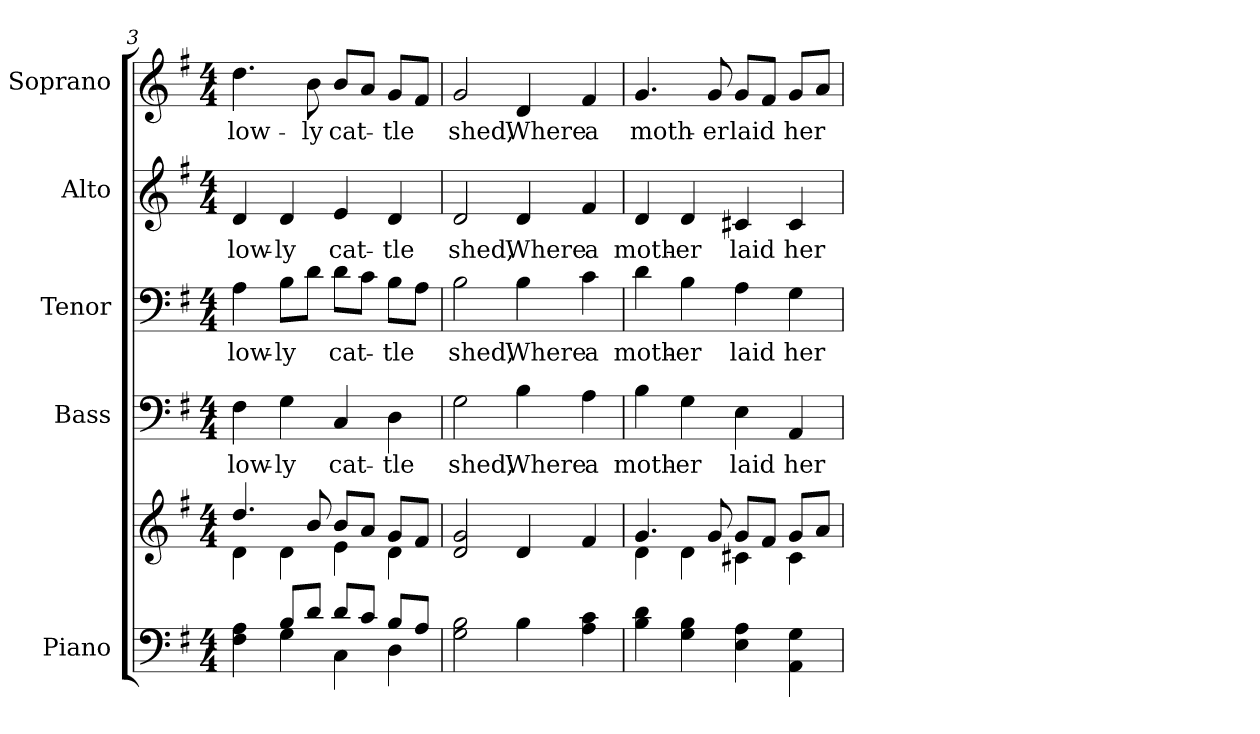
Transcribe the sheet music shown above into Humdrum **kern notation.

**kern	**kern	**kern	**text	**kern	**text	**kern	**text	**kern	**text
*part5	*part5	*part4	*part4	*part3	*part3	*part2	*part2	*part1	*part1
*staff6	*staff5	*staff4	*staff4	*staff3	*staff3	*staff2	*staff2	*staff1	*staff1
*I"Piano	*	*I"Bass	*	*I"Tenor	*	*I"Alto	*	*I"Soprano	*
*I'Pno.	*	*I'B.	*	*I'T.	*	*I'A.	*	*I'S.	*
!!LO:PB:g=z
*clefF4	*clefG2	*clefF4	*	*clefF4	*	*clefG2	*	*clefG2	*
*k[f#]	*k[f#]	*k[f#]	*	*k[f#]	*	*k[f#]	*	*k[f#]	*
*G:	*G:	*G:	*	*G:	*	*G:	*	*G:	*
*M4/4	*M4/4	*M4/4	*	*M4/4	*	*M4/4	*	*M4/4	*
=3	=3	=3	=3	=3	=3	=3	=3	=3	=3
*^	*^	*	*	*	*	*	*	*	*
!	!	!	!	!	!LO:LY:b:color=#000000	!	!	!	!	!	!
!	!	!	!	!	!	!	!LO:LY:b:color=#000000	!	!	!	!
!	!	!	!	!	!	!	!	!	!LO:LY:b:color=#000000	!	!
!	!	!	!	!	!	!	!	!	!	!	!LO:LY:b:color=#000000
4F#i\ 4Ai	4ryy	4.ddi/	4di\	4F#i\	low-	4Ai\	low-	4di/	low-	4.ddi\	low-
!	!	!	!	!	!LO:LY:b:color=#000000	!	!	!	!	!	!
!	!	!	!	!	!	!	!LO:LY:b:color=#000000	!	!	!	!
!	!	!	!	!	!	!	!	!	!LO:LY:b:color=#000000	!	!
8Bi/L	4Gi\	.	4di\	4Gi\	-ly	8Bi\L	-ly	4di/	-ly	.	.
!	!	!	!	!	!	!	!	!	!	!	!LO:LY:b:color=#000000
8di/J	.	8bi/	.	.	.	8di\J	.	.	.	8bi\	-ly
!	!	!	!	!	!LO:LY:b:color=#000000	!	!	!	!	!	!
!	!	!	!	!	!	!	!LO:LY:b:color=#000000	!	!	!	!
!	!	!	!	!	!	!	!	!	!LO:LY:b:color=#000000	!	!
!	!	!	!	!	!	!	!	!	!	!	!LO:LY:b:color=#000000
8di/L	4Ci\	8bi/L	4ei\	4Ci/	cat-	8di\L	cat-	4ei/	cat-	8bi/L	cat-
8ci/J	.	8ai/J	.	.	.	8ci\J	.	.	.	8ai/J	.
!	!	!	!	!	!LO:LY:b:color=#000000	!	!	!	!	!	!
!	!	!	!	!	!	!	!LO:LY:b:color=#000000	!	!	!	!
!	!	!	!	!	!	!	!	!	!LO:LY:b:color=#000000	!	!
!	!	!	!	!	!	!	!	!	!	!	!LO:LY:b:color=#000000
8Bi/L	4Di\	8gi/L	4di\	4Di\	-tle	8Bi\L	-tle	4di/	-tle	8gi/L	-tle
8Ai/J	.	8f#i/J	.	.	.	8Ai\J	.	.	.	8f#i/J	.
*v	*v	*	*	*	*	*	*	*	*	*	*
*	*v	*v	*	*	*	*	*	*	*	*
=4	=4	=4	=4	=4	=4	=4	=4	=4	=4
!	!	!	!LO:LY:b:color=#000000	!	!	!	!	!	!
!	!	!	!	!	!LO:LY:b:color=#000000	!	!	!	!
!	!	!	!	!	!	!	!LO:LY:b:color=#000000	!	!
!	!	!	!	!	!	!	!	!	!LO:LY:b:color=#000000
2Gi\ 2Bi	2di/ 2gi	2Gi\	shed,	2Bi\	shed,	2di/	shed,	2gi/	shed,
!	!	!	!LO:LY:b:color=#000000	!	!	!	!	!	!
!	!	!	!	!	!LO:LY:b:color=#000000	!	!	!	!
!	!	!	!	!	!	!	!LO:LY:b:color=#000000	!	!
!	!	!	!	!	!	!	!	!	!LO:LY:b:color=#000000
4Bi\	4di/	4Bi\	Where	4Bi\	Where	4di/	Where	4di/	Where
!	!	!	!LO:LY:b:color=#000000	!	!	!	!	!	!
!	!	!	!	!	!LO:LY:b:color=#000000	!	!	!	!
!	!	!	!	!	!	!	!LO:LY:b:color=#000000	!	!
!	!	!	!	!	!	!	!	!	!LO:LY:b:color=#000000
4Ai\ 4ci	4f#i/	4Ai\	a	4ci\	a	4f#i/	a	4f#i/	a
!!LO:PB:g=z
=5	=5	=5	=5	=5	=5	=5	=5	=5	=5
*	*^	*	*	*	*	*	*	*	*
!	!	!	!	!LO:LY:b:color=#000000	!	!	!	!	!	!
!	!	!	!	!	!	!LO:LY:b:color=#000000	!	!	!	!
!	!	!	!	!	!	!	!	!LO:LY:b:color=#000000	!	!
!	!	!	!	!	!	!	!	!	!	!LO:LY:b:color=#000000
4Bi\ 4di	4.gi/	4di\	4Bi\	moth-	4di\	moth-	4di/	moth-	4.gi/	moth-
!	!	!	!	!LO:LY:b:color=#000000	!	!	!	!	!	!
!	!	!	!	!	!	!LO:LY:b:color=#000000	!	!	!	!
!	!	!	!	!	!	!	!	!LO:LY:b:color=#000000	!	!
4Gi\ 4Bi	.	4di\	4Gi\	-er	4Bi\	-er	4di/	-er	.	.
!	!	!	!	!	!	!	!	!	!	!LO:LY:b:color=#000000
.	8gi/	.	.	.	.	.	.	.	8gi/	-er
!	!	!	!	!LO:LY:b:color=#000000	!	!	!	!	!	!
!	!	!	!	!	!	!LO:LY:b:color=#000000	!	!	!	!
!	!	!	!	!	!	!	!	!LO:LY:b:color=#000000	!	!
!	!	!	!	!	!	!	!	!	!	!LO:LY:b:color=#000000
4Ei\ 4Ai	8gi/L	4c#Xi\	4Ei\	laid	4Ai\	laid	4c#Xi/	laid	8gi/L	laid
.	8f#i/J	.	.	.	.	.	.	.	8f#i/J	.
!	!	!	!	!LO:LY:b:color=#000000	!	!	!	!	!	!
!	!	!	!	!	!	!LO:LY:b:color=#000000	!	!	!	!
!	!	!	!	!	!	!	!	!LO:LY:b:color=#000000	!	!
!	!	!	!	!	!	!	!	!	!	!LO:LY:b:color=#000000
4AAi\ 4Gi	8gi/L	4c#i\	4AAi/	her	4Gi\	her	4c#i/	her	8gi/L	her
.	8ai/J	.	.	.	.	.	.	.	8ai/J	.
*	*v	*v	*	*	*	*	*	*	*	*
=	=	=	=	=	=	=	=	=	=
*-	*-	*-	*-	*-	*-	*-	*-	*-	*-
